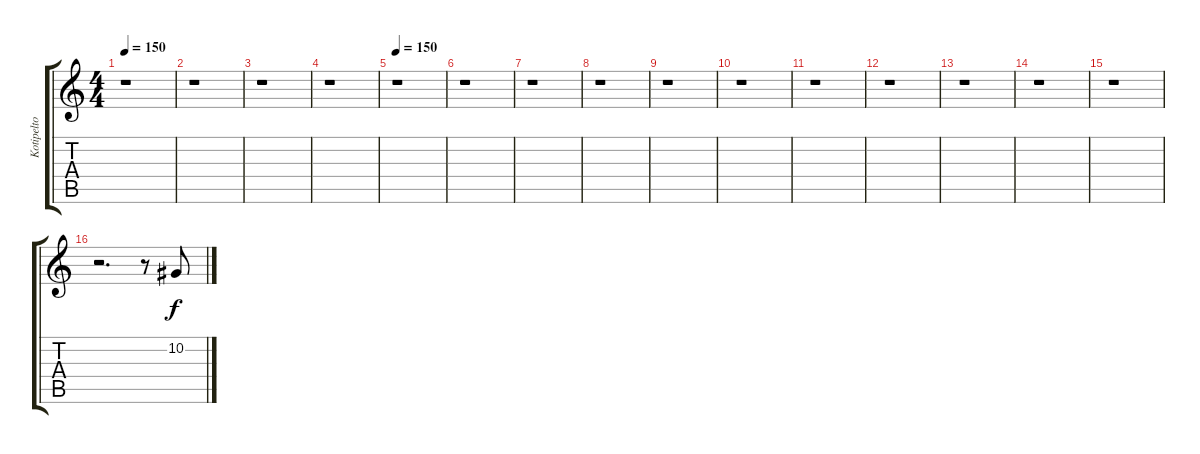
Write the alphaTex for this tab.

\track ("Kotipelto" "Kotipelto") {instrument choiraahs}
\staff {score tabs}
\tuning (Eb4 Bb3 Gb3 Db3 Ab2 Eb2) {hide}
\ts (4 4)
\tempo 150
\clef g2
\ks c
r.1{dy f} |
r.1 |
r.1 |
r.1 |
\tempo 150
r.1 |
r.1 |
r.1 |
r.1 |
r.1 |
r.1 |
r.1 |
r.1 |
r.1 |
r.1 |
r.1 |
r.2{d} r.8 10.2.8
